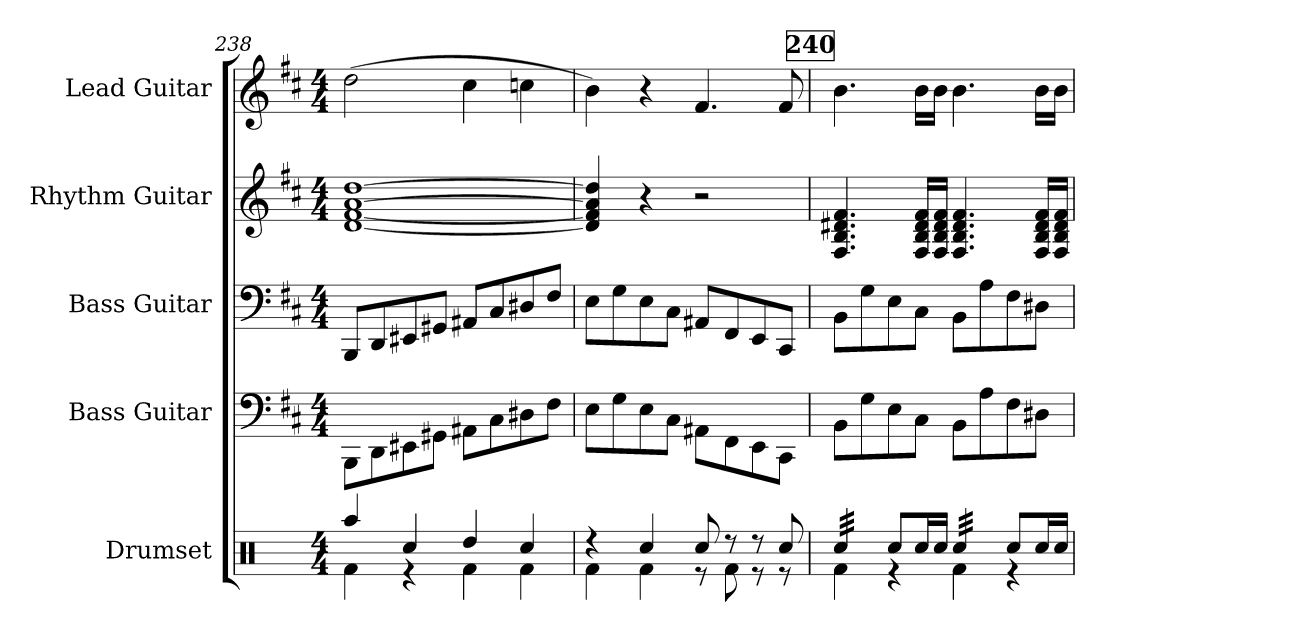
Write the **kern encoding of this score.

**kern	**kern	**kern	**kern	**kern
*part5	*part4	*part3	*part2	*part1
*staff5	*staff4	*staff3	*staff2	*staff1
*I"Drumset	*I"Bass Guitar	*I"Bass Guitar	*I"Rhythm Guitar	*I"Lead Guitar
*I'Drs.	*I'Bass	*I'Bass	*I'Rt.	*I'Ld.
*clefX	*	*clefF4	*clefG2	*clefG2
*k[]	*k[f#c#]	*k[f#c#]	*k[f#c#]	*k[f#c#]
*M4/4	*M4/4	*M4/4	*M4/4	*M4/4
=238	=238	=238	=238	=238
*^	*	*	*	*
4Raa/	4Rf\	8BBB\L	8BBB/L	[1d [1f# [1a [1dd	(2dd\
.	.	8DD\	8DD/	.	.
4Rcc/	4r	8EE#X\	8EE#X/	.	.
.	.	8GG#X\J	8GG#X/J	.	.
4Rdd/	4Rf\	8AA#\L	8AA#X/L	.	4cc#\
.	.	8C#\	8C#/	.	.
4Rcc/	4Rf\	8D#X\	8D#X/	.	4ccn\
.	.	8F#\J	8F#/J	.	.
=239	=239	=239	=239	=239	=239
4r	4Rf\	8E\L	8E\L	4d/] 4f#/] 4a/] 4dd/]	4b\)
.	.	8G\	8G\	.	.
4Rcc/	4Rf\	8E\	8E\	4r	4r
.	.	8C#\J	8C#\J	.	.
8Rcc/	8r	8AA#X\L	8AA#X/L	2r	4.f#/
8r	8Rf\	8FF#\	8FF#/	.	.
8r	8r	8EE\	8EE/	.	.
8Rcc/	8r	8CC#\J	8CC#/J	.	8f#/
!!LO:REH:place=s1:a:B:fs=14:t=240
=240	=240	=240	=240	=240	=240
*tremolo	*	*	*	*	*
32Rcc/LLL	4Rf\	8BB\L	8BB\L	4.F#/ 4.B/ 4.d#X/ 4.f#/	4.b\
32Rcc/	.	.	.	.	.
32Rcc/	.	.	.	.	.
32Rcc/	.	.	.	.	.
32Rcc/	.	8G\	8G\	.	.
32Rcc/	.	.	.	.	.
32Rcc/	.	.	.	.	.
32Rcc/JJJ	.	.	.	.	.
*Xtremolo	*	*	*	*	*
8Rcc/L	4r	8E\	8E\	.	.
16Rcc/L	.	8C#\J	8C#\J	16F#/ 16B/ 16d#/ 16f#/LL	16b\LL
16Rcc/JJ	.	.	.	16F#/ 16B/ 16d#/ 16f#/JJ	16b\JJ
*tremolo	*	*	*	*	*
32Rcc/LLL	4Rf\	8BB\L	8BB\L	4.F#/ 4.B/ 4.d#/ 4.f#/	4.b\
32Rcc/	.	.	.	.	.
32Rcc/	.	.	.	.	.
32Rcc/	.	.	.	.	.
32Rcc/	.	8A\	8A\	.	.
32Rcc/	.	.	.	.	.
32Rcc/	.	.	.	.	.
32Rcc/JJJ	.	.	.	.	.
*Xtremolo	*	*	*	*	*
8Rcc/L	4r	8F#\	8F#\	.	.
16Rcc/L	.	8D#X\J	8D#X\J	16F#/ 16B/ 16d#/ 16f#/LL	16b\LL
16Rcc/JJ	.	.	.	16F#/ 16B/ 16d#/ 16f#/JJ	16b\JJ
*v	*v	*	*	*	*
=	=	=	=	=
*-	*-	*-	*-	*-
